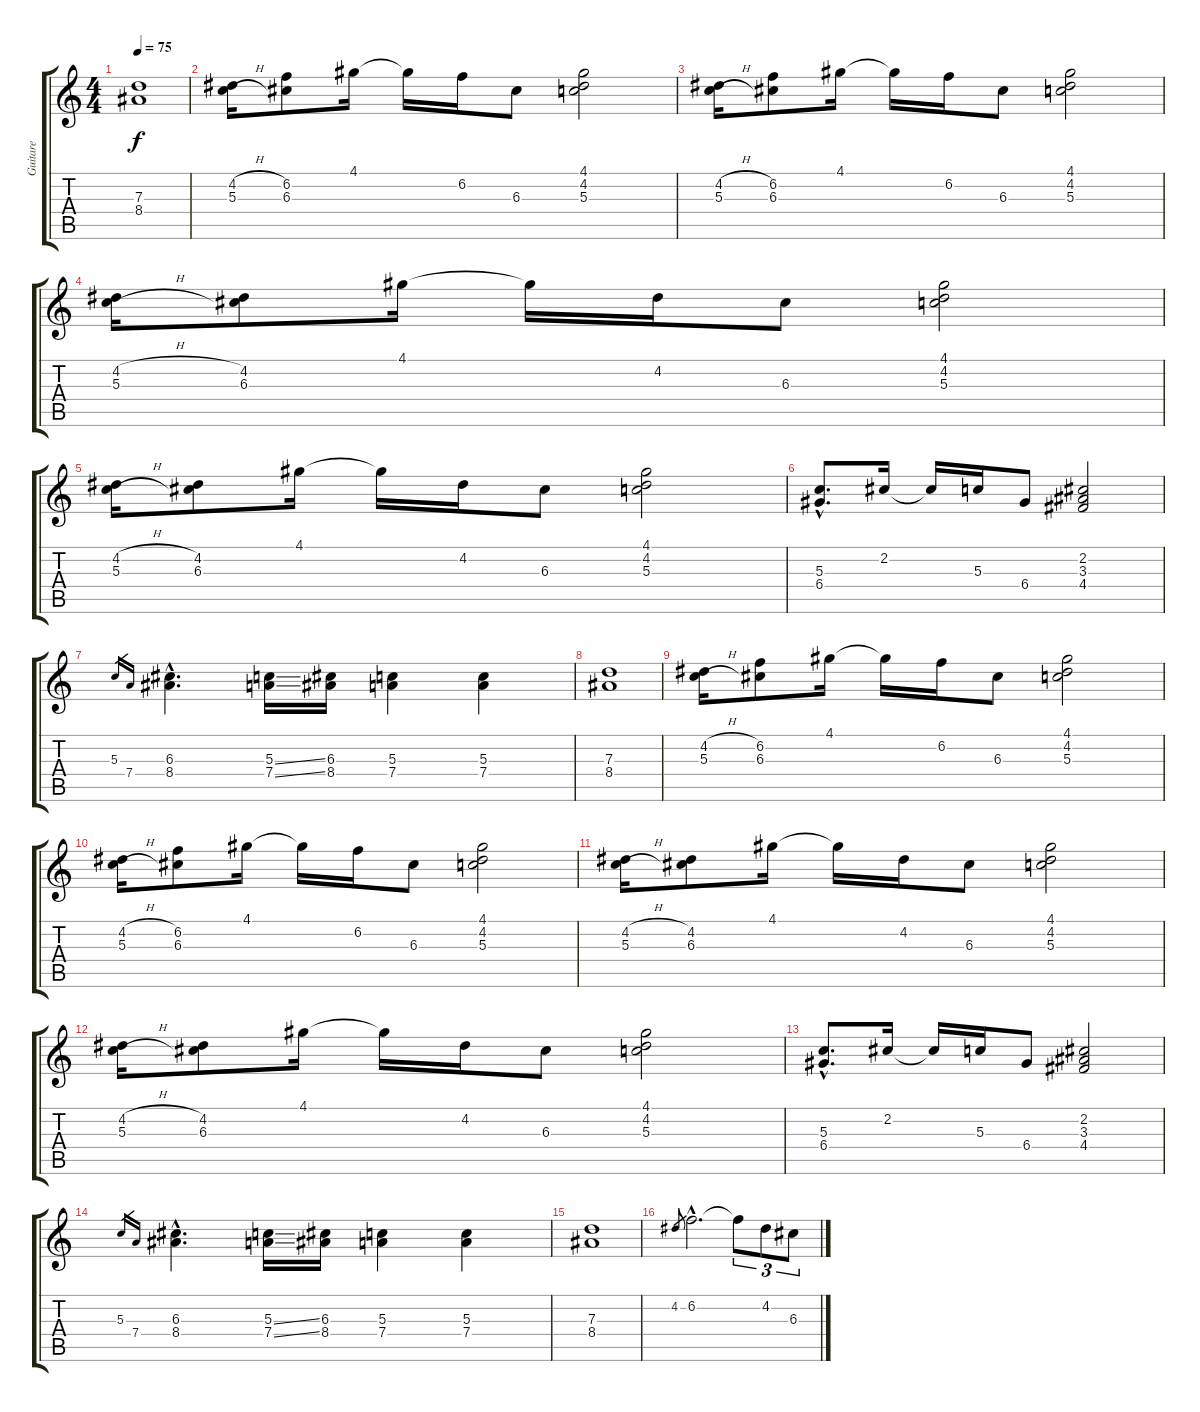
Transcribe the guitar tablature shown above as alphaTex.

\track ("Guitare" "Guitare") {instrument electricguitarclean}
\staff {score tabs}
\tuning (E4 B3 G3 D3 A2 E2) {hide}
\ts (4 4)
\tempo 75
\clef g2
\ks c
(7.3 8.4).1{dy f} |
(4.2{h} 5.3{h}).16 (6.2 6.3).8 4.1.16 4.1{t}.16 6.2.16 6.3.8 (4.1 4.2 5.3).2 |
(4.2{h} 5.3{h}).16 (6.2 6.3).8 4.1.16 4.1{t}.16 6.2.16 6.3.8 (4.1 4.2 5.3).2 |
(4.2{h} 5.3{h}).16 (4.2 6.3).8 4.1.16 4.1{t}.16 4.2.16 6.3.8 (4.1 4.2 5.3).2 |
(4.2{h} 5.3{h}).16 (4.2 6.3).8 4.1.16 4.1{t}.16 4.2.16 6.3.8 (4.1 4.2 5.3).2 |
(5.3{hac} 6.4{hac}).8{d} 2.2.16 2.2{t}.16 5.3.16 6.4.8 (2.2 3.3 4.4).2 |
5.3.16{gr} 7.4.16{gr} (6.3{hac} 8.4{hac}).4{d} (5.3{ss} 7.4{ss}).16 (6.3 8.4).16 (5.3 7.4).4 (5.3 7.4).4 |
(7.3 8.4).1 |
(4.2{h} 5.3{h}).16 (6.2 6.3).8 4.1.16 4.1{t}.16 6.2.16 6.3.8 (4.1 4.2 5.3).2 |
(4.2{h} 5.3{h}).16 (6.2 6.3).8 4.1.16 4.1{t}.16 6.2.16 6.3.8 (4.1 4.2 5.3).2 |
(4.2{h} 5.3{h}).16 (4.2 6.3).8 4.1.16 4.1{t}.16 4.2.16 6.3.8 (4.1 4.2 5.3).2 |
(4.2{h} 5.3{h}).16 (4.2 6.3).8 4.1.16 4.1{t}.16 4.2.16 6.3.8 (4.1 4.2 5.3).2 |
(5.3{hac} 6.4{hac}).8{d} 2.2.16 2.2{t}.16 5.3.16 6.4.8 (2.2 3.3 4.4).2 |
5.3.16{gr} 7.4.16{gr} (6.3{hac} 8.4{hac}).4{d} (5.3{ss} 7.4{ss}).16 (6.3 8.4).16 (5.3 7.4).4 (5.3 7.4).4 |
(7.3 8.4).1 |
4.2.8{gr} 6.2{hac}.2{d volume 16 instrument distortionguitar} 6.2{t}.8{tu (3 2)} 4.2.8{tu (3 2)} 6.3.8{tu (3 2)}
